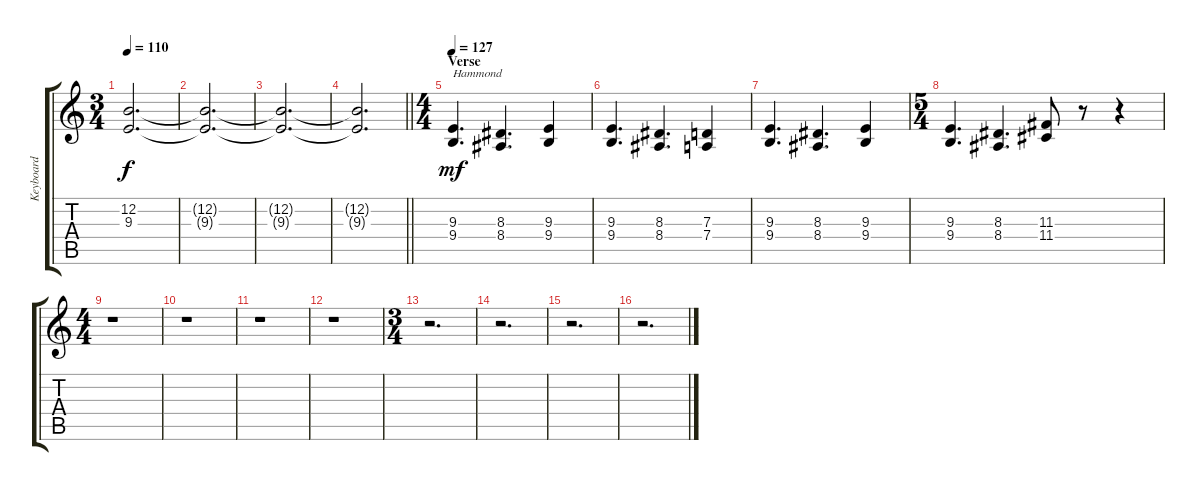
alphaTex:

\track ("Keyboard" "Keyboard") {instrument lead2sawtooth}
\staff {score tabs}
\tuning (E4 B3 G3 D3 A2 E2) {hide}
\ts (3 4)
\tempo 110
\clef g2
\ks c
(12.2{t} 9.3{t}).2{d dy f} |
(12.2{t} 9.3{t}).2{d} |
(12.2{t} 9.3{t}).2{d} |
\barLineRight lightlight
(12.2{t} 9.3{t}).2{d} |
\ts (4 4)
\section ("" "Verse")
\tempo 127
(9.3 9.4).4{d txt "Hammond" dy mf balance 8 instrument drawbarorgan} (8.3 8.4).4{d} (9.3 9.4).4 |
(9.3 9.4).4{d} (8.3 8.4).4{d} (7.3 7.4).4 |
(9.3 9.4).4{d} (8.3 8.4).4{d} (9.3 9.4).4 |
\ts (5 4)
(9.3 9.4).4{d} (8.3 8.4).4{d} (11.3 11.4).8 r.8 r.4 |
\ts (4 4)
r.1 |
r.1 |
r.1 |
r.1 |
\ts (3 4)
r.2{d} |
r.2{d} |
r.2{d} |
r.2{d}
